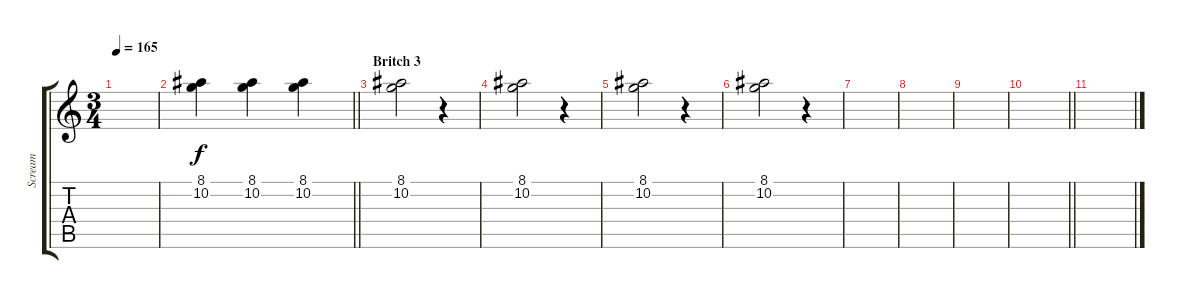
\track ("Scream" "Scream") {instrument overdrivenguitar}
\staff {score tabs}
\tuning (D4 A3 F3 C3 G2 D2) {hide}
\ts (3 4)
\tempo 165
\clef g2
\ks c
|
\barLineRight lightlight
(8.1 10.2).4 (8.1 10.2).4 (8.1 10.2).4 |
\section ("" "Britch 3")
(8.1 10.2).2 r.4 |
(8.1 10.2).2{volume 12} r.4 |
(8.1 10.2).2{volume 9} r.4 |
(8.1 10.2).2{volume 6} r.4 |
|
|
|
\barLineRight lightlight
|
\section ("" "")
